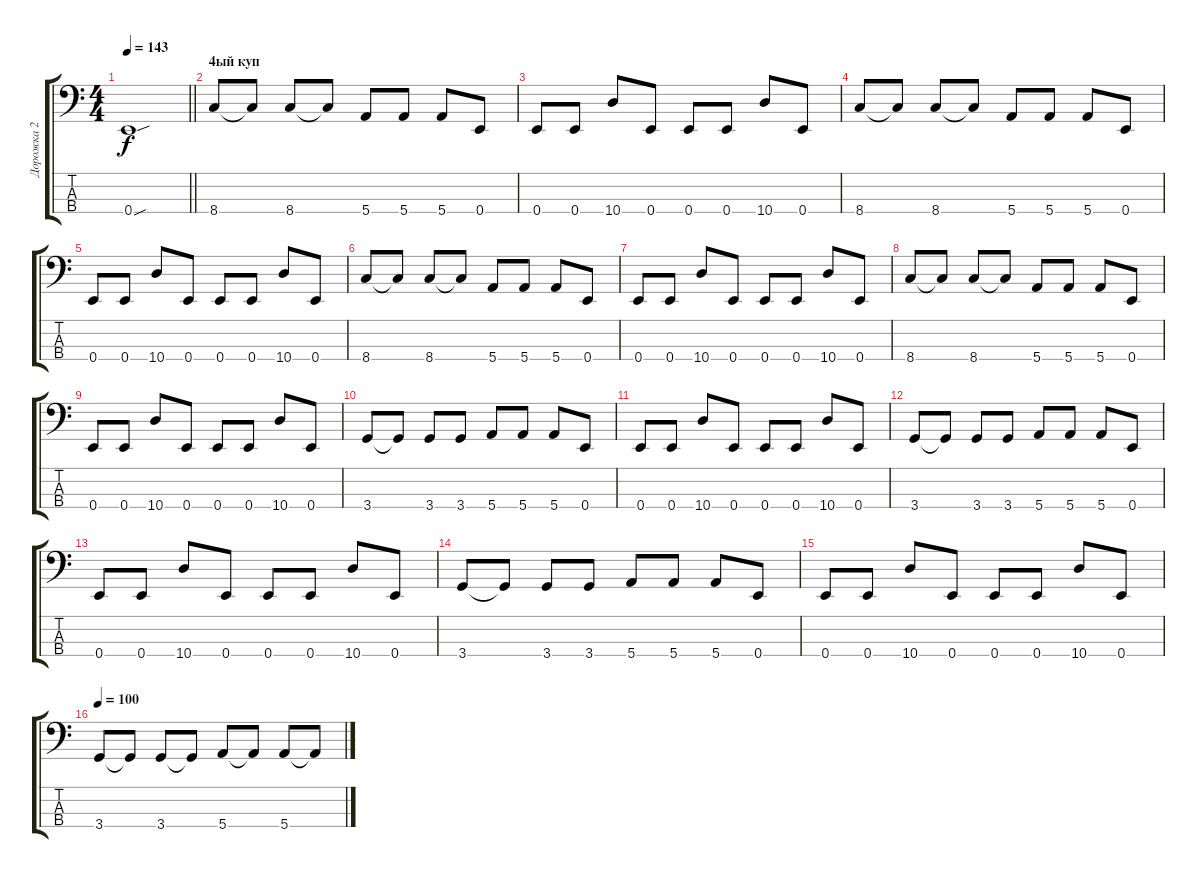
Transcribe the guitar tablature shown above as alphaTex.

\track ("Дорожка 2" "Дорожка 2") {instrument electricbassfinger}
\staff {score tabs}
\tuning (G2 D2 A1 E1) {hide}
\ts (4 4)
\tempo 143
\clef f4
\barLineRight lightlight
\ks c
0.4{sou}.1{dy f} |
\section ("" "4ый куп")
8.4.8 8.4{t}.8 8.4.8 8.4{t}.8 5.4.8 5.4.8 5.4.8 0.4.8 |
0.4.8 0.4.8 10.4.8 0.4.8 0.4.8 0.4.8 10.4.8 0.4.8 |
8.4.8 8.4{t}.8 8.4.8 8.4{t}.8 5.4.8 5.4.8 5.4.8 0.4.8 |
0.4.8 0.4.8 10.4.8 0.4.8 0.4.8 0.4.8 10.4.8 0.4.8 |
8.4.8 8.4{t}.8 8.4.8 8.4{t}.8 5.4.8 5.4.8 5.4.8 0.4.8 |
0.4.8 0.4.8 10.4.8 0.4.8 0.4.8 0.4.8 10.4.8 0.4.8 |
8.4.8 8.4{t}.8 8.4.8 8.4{t}.8 5.4.8 5.4.8 5.4.8 0.4.8 |
0.4.8 0.4.8 10.4.8 0.4.8 0.4.8 0.4.8 10.4.8 0.4.8 |
3.4.8 3.4{t}.8 3.4.8 3.4.8 5.4.8 5.4.8 5.4.8 0.4.8 |
0.4.8 0.4.8 10.4.8 0.4.8 0.4.8 0.4.8 10.4.8 0.4.8 |
3.4.8 3.4{t}.8 3.4.8 3.4.8 5.4.8 5.4.8 5.4.8 0.4.8 |
0.4.8 0.4.8 10.4.8 0.4.8 0.4.8 0.4.8 10.4.8 0.4.8 |
3.4.8 3.4{t}.8 3.4.8 3.4.8 5.4.8 5.4.8 5.4.8 0.4.8 |
0.4.8 0.4.8 10.4.8 0.4.8 0.4.8 0.4.8 10.4.8 0.4.8 |
\tempo 100
3.4.8 3.4{t}.8 3.4.8 3.4{t}.8 5.4.8 5.4{t}.8 5.4.8 5.4{t}.8
